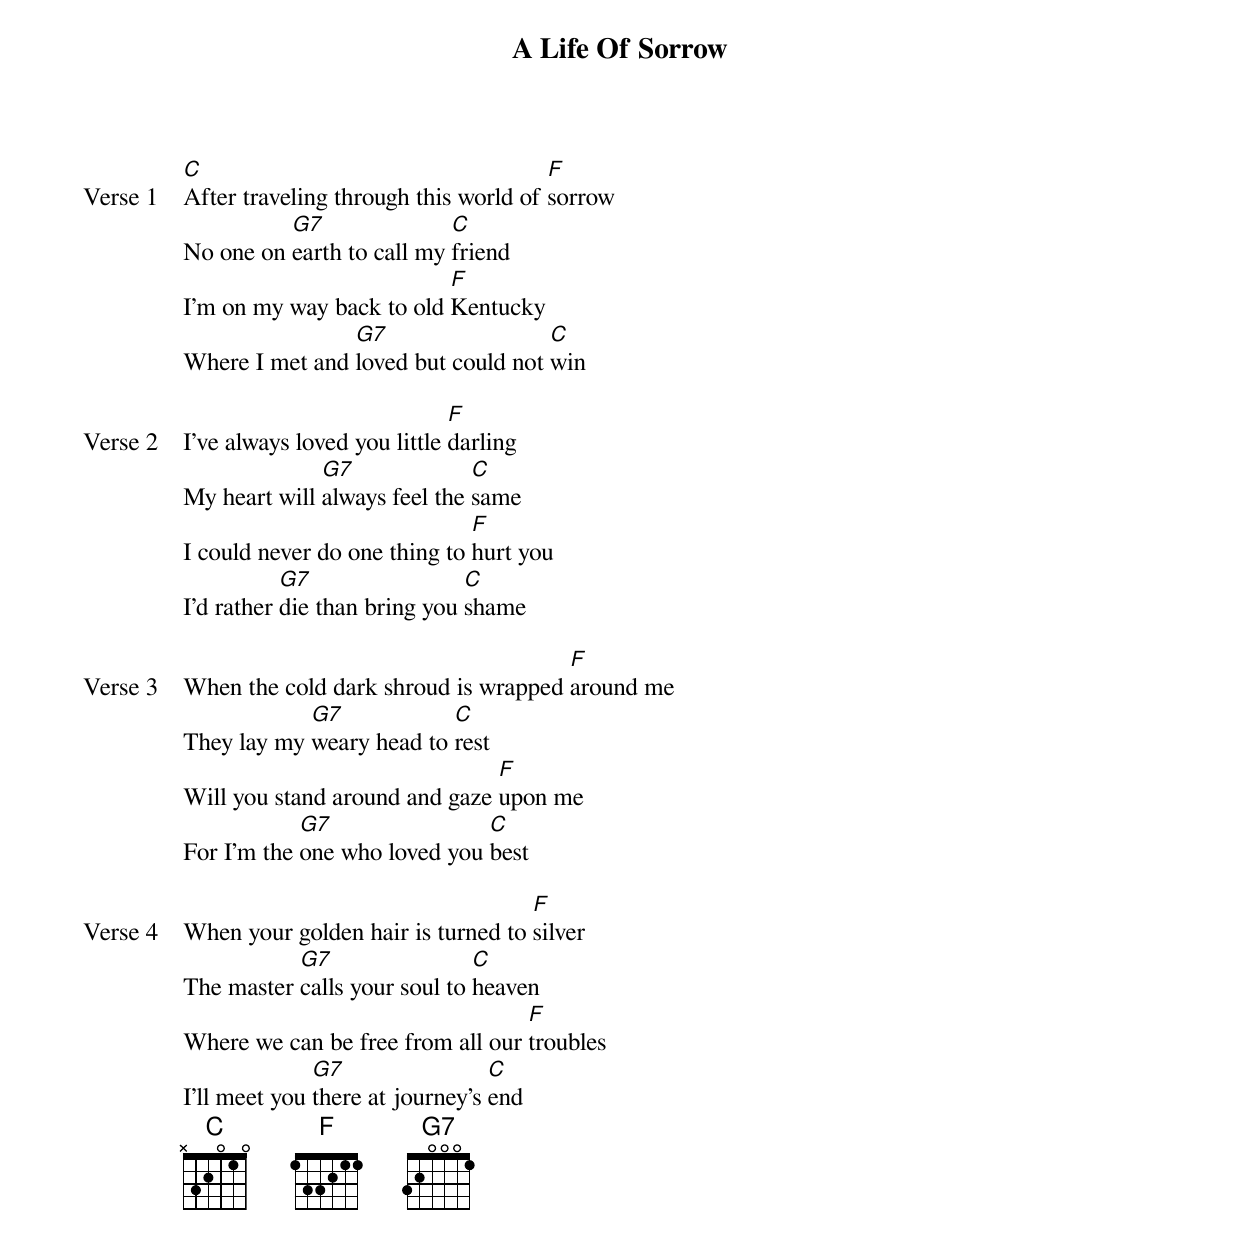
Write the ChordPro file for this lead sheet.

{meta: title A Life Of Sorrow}
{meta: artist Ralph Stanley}
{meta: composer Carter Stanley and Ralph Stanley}

{start_of_verse: Verse 1}
[C]After traveling through this world of [F]sorrow
No one on [G7]earth to call my [C]friend
I’m on my way back to old [F]Kentucky
Where I met and [G7]loved but could not [C]win
{end_of_verse}

{start_of_verse: Verse 2}
I’ve always loved you little [F]darling
My heart will [G7]always feel the [C]same
I could never do one thing to [F]hurt you
I’d rather [G7]die than bring you [C]shame
{end_of_verse}

{start_of_verse: Verse 3}
When the cold dark shroud is wrapped [F]around me
They lay my [G7]weary head to [C]rest
Will you stand around and gaze [F]upon me
For I’m the [G7]one who loved you [C]best
{end_of_verse}

{start_of_verse: Verse 4}
When your golden hair is turned to [F]silver
The master [G7]calls your soul to [C]heaven
Where we can be free from all our [F]troubles
I’ll meet you [G7]there at journey’s [C]end
{end_of_verse}
